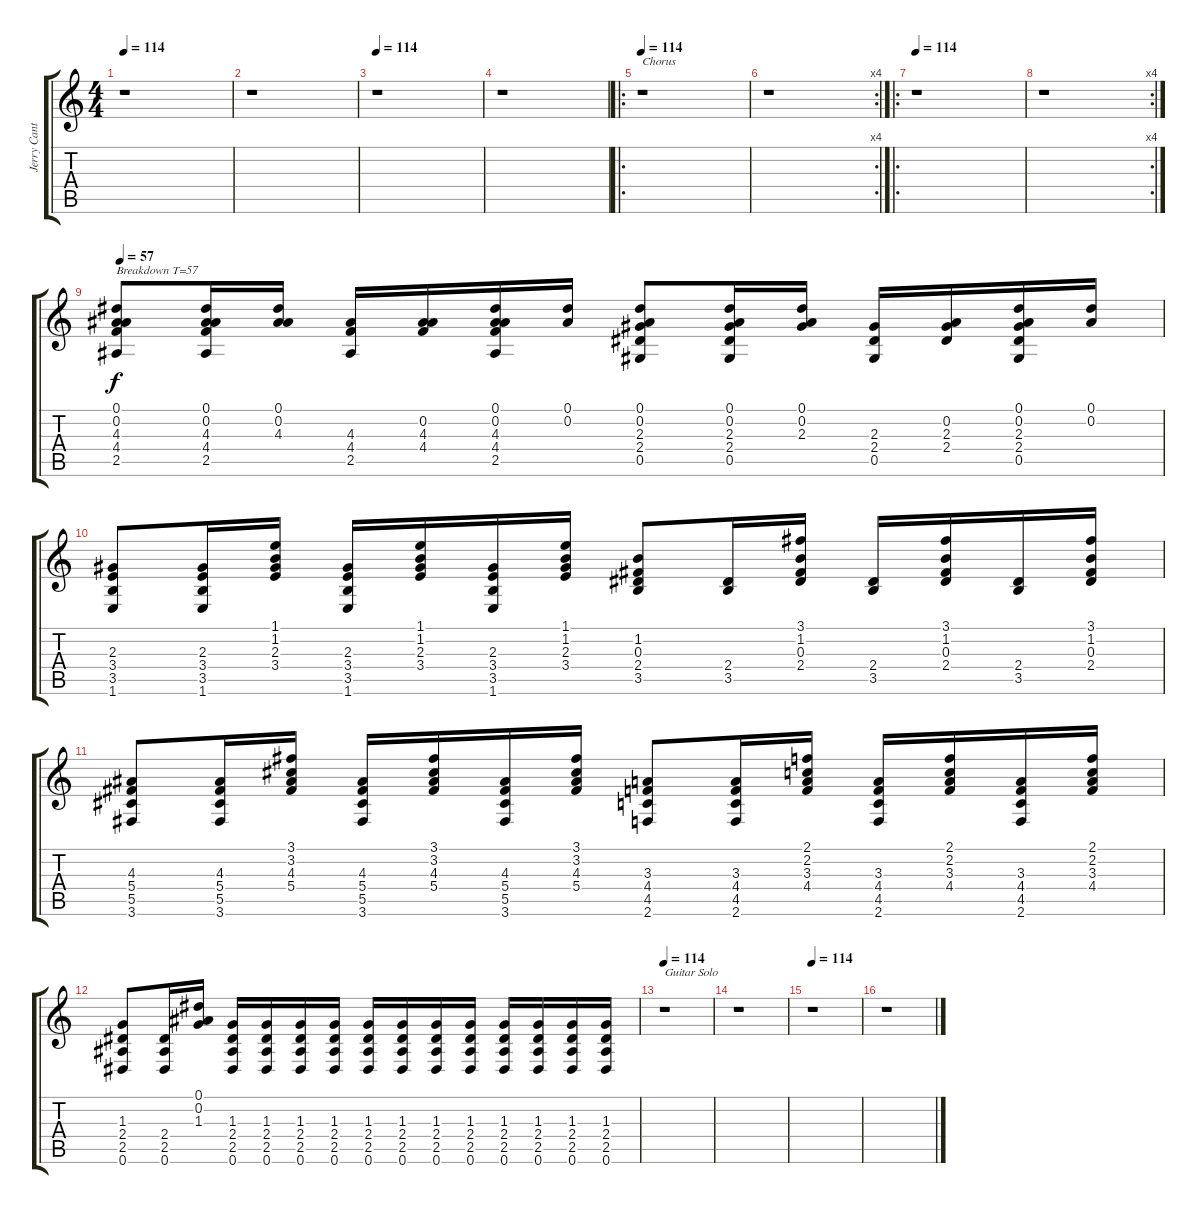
\track ("Jerry Cantrell (Clean)" "Jerry Cant") {instrument acousticguitarsteel}
\staff {score tabs}
\tuning (Eb4 Bb3 Gb3 Db3 Ab2 Eb2) {hide}
\ts (4 4)
\tempo 114
\clef g2
\ks c
r.1{dy f} |
r.1 |
\tempo 114
r.1 |
r.1 |
\ro
\tempo 114
r.1{txt "Chorus"} |
\rc 4
r.1 |
\ro
\tempo 114
r.1 |
\rc 4
r.1 |
\tempo 57
(0.1 0.2 4.3 4.4 2.5).8{txt "Breakdown T=57"} (0.1 0.2 4.3 4.4 2.5).16 (0.1 0.2 4.3).16 (4.3 4.4 2.5).16 (0.2 4.3 4.4).16 (0.1 0.2 4.3 4.4 2.5).16 (0.1 0.2).16 (0.1 0.2 2.3 2.4 0.5).8 (0.1 0.2 2.3 2.4 0.5).16 (0.1 0.2 2.3).16 (2.3 2.4 0.5).16 (0.2 2.3 2.4).16 (0.1 0.2 2.3 2.4 0.5).16 (0.1 0.2).16 |
(2.3 3.4 3.5 1.6).8 (2.3 3.4 3.5 1.6).16 (1.1 1.2 2.3 3.4).16 (2.3 3.4 3.5 1.6).16 (1.1 1.2 2.3 3.4).16 (2.3 3.4 3.5 1.6).16 (1.1 1.2 2.3 3.4).16 (1.2 0.3 2.4 3.5).8 (2.4 3.5).16 (3.1 1.2 0.3 2.4).16 (2.4 3.5).16 (3.1 1.2 0.3 2.4).16 (2.4 3.5).16 (3.1 1.2 0.3 2.4).16 |
(4.3 5.4 5.5 3.6).8 (4.3 5.4 5.5 3.6).16 (3.1 3.2 4.3 5.4).16 (4.3 5.4 5.5 3.6).16 (3.1 3.2 4.3 5.4).16 (4.3 5.4 5.5 3.6).16 (3.1 3.2 4.3 5.4).16 (3.3 4.4 4.5 2.6).8 (3.3 4.4 4.5 2.6).16 (2.1 2.2 3.3 4.4).16 (3.3 4.4 4.5 2.6).16 (2.1 2.2 3.3 4.4).16 (3.3 4.4 4.5 2.6).16 (2.1 2.2 3.3 4.4).16 |
(1.3 2.4 2.5 0.6).8 (2.4 2.5 0.6).16 (0.1 0.2 1.3).16 (1.3 2.4 2.5 0.6).16 (1.3 2.4 2.5 0.6).16 (1.3 2.4 2.5 0.6).16 (1.3 2.4 2.5 0.6).16 (1.3 2.4 2.5 0.6).16 (1.3 2.4 2.5 0.6).16 (1.3 2.4 2.5 0.6).16 (1.3 2.4 2.5 0.6).16 (1.3 2.4 2.5 0.6).16 (1.3 2.4 2.5 0.6).16 (1.3 2.4 2.5 0.6).16 (1.3 2.4 2.5 0.6).16 |
\tempo 114
r.1{txt "Guitar Solo"} |
r.1 |
\tempo 114
r.1 |
r.1
